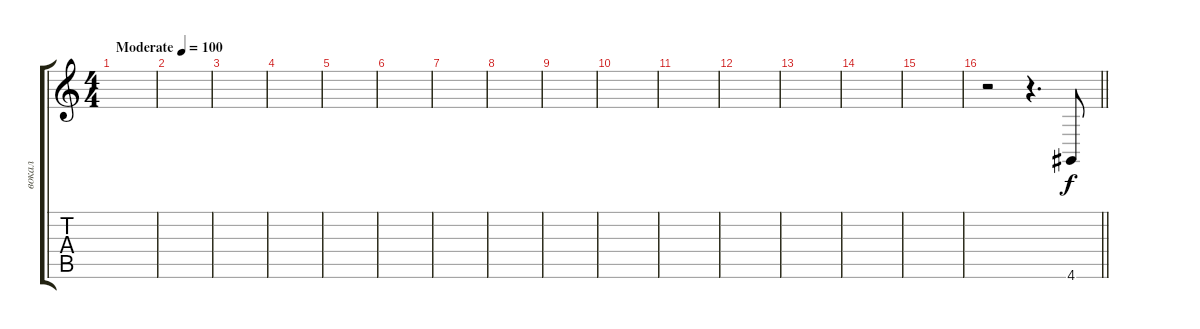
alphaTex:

\track ("вокал" "вокал") {mute instrument electricgrandpiano}
\staff {score tabs}
\tuning (E4 B3 G3 D3 A2 E2) {hide}
\ts (4 4)
\tempo (100 "Moderate")
\clef g2
\ks c
|
|
|
|
|
|
|
|
|
|
|
|
|
|
|
\barLineRight lightlight
r.2 r.4{d} 4.6.8
